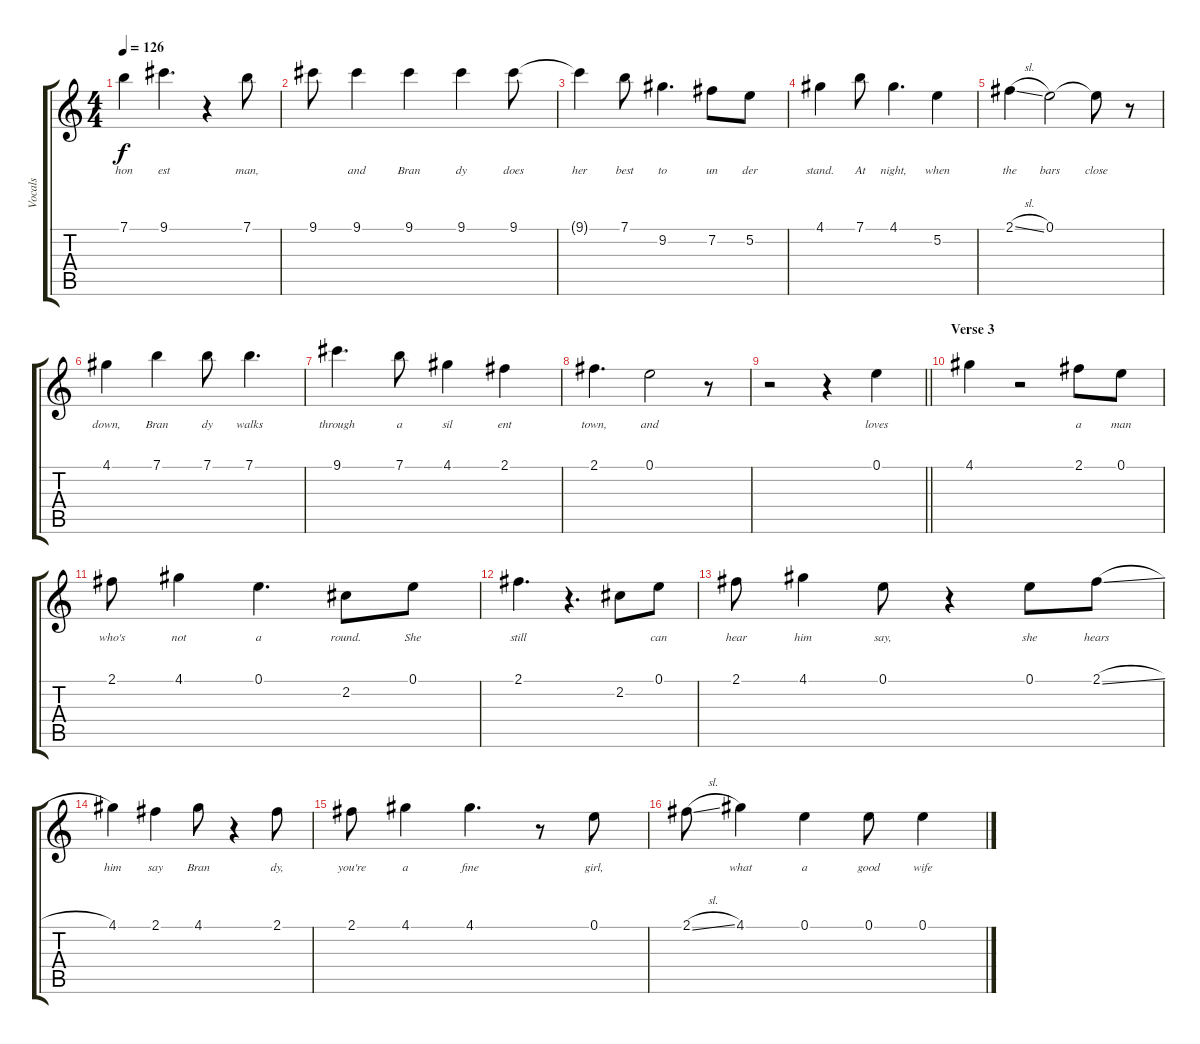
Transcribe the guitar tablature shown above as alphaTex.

\track ("Vocals" "Vocals") {instrument overdrivenguitar}
\staff {score tabs}
\tuning (E4 B3 G3 D3 A2 E2) {hide}
\ts (4 4)
\tempo 126
\clef g2
\ks c
7.1.4{lyrics (0 "hon") lyrics (1 "") lyrics (2 "") lyrics (3 "") lyrics (4 "") dy f} 9.1.4{d lyrics (0 "est") lyrics (1 "") lyrics (2 "") lyrics (3 "") lyrics (4 "")} r.4 7.1.8{lyrics (0 "man,") lyrics (1 "") lyrics (2 "") lyrics (3 "") lyrics (4 "")} |
9.1.8{lyrics (0 "") lyrics (1 "") lyrics (2 "") lyrics (3 "") lyrics (4 "")} 9.1.4{lyrics (0 "and") lyrics (1 "") lyrics (2 "") lyrics (3 "") lyrics (4 "")} 9.1.4{lyrics (0 "Bran") lyrics (1 "") lyrics (2 "") lyrics (3 "") lyrics (4 "")} 9.1.4{lyrics (0 "dy") lyrics (1 "") lyrics (2 "") lyrics (3 "") lyrics (4 "")} 9.1.8{lyrics (0 "does") lyrics (1 "") lyrics (2 "") lyrics (3 "") lyrics (4 "")} |
9.1{t}.4{lyrics (0 "her") lyrics (1 "") lyrics (2 "") lyrics (3 "") lyrics (4 "")} 7.1.8{lyrics (0 "best") lyrics (1 "") lyrics (2 "") lyrics (3 "") lyrics (4 "")} 9.2.4{d lyrics (0 "to") lyrics (1 "") lyrics (2 "") lyrics (3 "") lyrics (4 "")} 7.2.8{lyrics (0 "un") lyrics (1 "") lyrics (2 "") lyrics (3 "") lyrics (4 "")} 5.2.8{lyrics (0 "der") lyrics (1 "") lyrics (2 "") lyrics (3 "") lyrics (4 "")} |
4.1.4{lyrics (0 "stand.") lyrics (1 "") lyrics (2 "") lyrics (3 "") lyrics (4 "")} 7.1.8{lyrics (0 "At") lyrics (1 "") lyrics (2 "") lyrics (3 "") lyrics (4 "")} 4.1.4{d lyrics (0 "night,") lyrics (1 "") lyrics (2 "") lyrics (3 "") lyrics (4 "")} 5.2.4{lyrics (0 "when") lyrics (1 "") lyrics (2 "") lyrics (3 "") lyrics (4 "")} |
2.1{sl}.4{lyrics (0 "the") lyrics (1 "") lyrics (2 "") lyrics (3 "") lyrics (4 "")} 0.1.2{lyrics (0 "bars") lyrics (1 "") lyrics (2 "") lyrics (3 "") lyrics (4 "")} 0.1{t}.8{lyrics (0 "close") lyrics (1 "") lyrics (2 "") lyrics (3 "") lyrics (4 "")} r.8 |
4.1.4{lyrics (0 "down,") lyrics (1 "") lyrics (2 "") lyrics (3 "") lyrics (4 "")} 7.1.4{lyrics (0 "Bran") lyrics (1 "") lyrics (2 "") lyrics (3 "") lyrics (4 "")} 7.1.8{lyrics (0 "dy") lyrics (1 "") lyrics (2 "") lyrics (3 "") lyrics (4 "")} 7.1.4{d lyrics (0 "walks") lyrics (1 "") lyrics (2 "") lyrics (3 "") lyrics (4 "")} |
9.1.4{d lyrics (0 "through") lyrics (1 "") lyrics (2 "") lyrics (3 "") lyrics (4 "")} 7.1.8{lyrics (0 "a") lyrics (1 "") lyrics (2 "") lyrics (3 "") lyrics (4 "")} 4.1.4{lyrics (0 "sil") lyrics (1 "") lyrics (2 "") lyrics (3 "") lyrics (4 "")} 2.1.4{lyrics (0 "ent") lyrics (1 "") lyrics (2 "") lyrics (3 "") lyrics (4 "")} |
2.1.4{d lyrics (0 "town,") lyrics (1 "") lyrics (2 "") lyrics (3 "") lyrics (4 "")} 0.1.2{lyrics (0 "and") lyrics (1 "") lyrics (2 "") lyrics (3 "") lyrics (4 "")} r.8 |
\barLineRight lightlight
r.2 r.4 0.1.4{lyrics (0 "loves") lyrics (1 "") lyrics (2 "") lyrics (3 "") lyrics (4 "")} |
\section ("" "Verse 3")
4.1.4{lyrics (0 "") lyrics (1 "") lyrics (2 "") lyrics (3 "") lyrics (4 "")} r.2 2.1.8{lyrics (0 "a") lyrics (1 "") lyrics (2 "") lyrics (3 "") lyrics (4 "")} 0.1.8{lyrics (0 "man") lyrics (1 "") lyrics (2 "") lyrics (3 "") lyrics (4 "")} |
2.1.8{lyrics (0 "who's") lyrics (1 "") lyrics (2 "") lyrics (3 "") lyrics (4 "")} 4.1.4{lyrics (0 "not") lyrics (1 "") lyrics (2 "") lyrics (3 "") lyrics (4 "")} 0.1.4{d lyrics (0 "a") lyrics (1 "") lyrics (2 "") lyrics (3 "") lyrics (4 "")} 2.2.8{lyrics (0 "round.") lyrics (1 "") lyrics (2 "") lyrics (3 "") lyrics (4 "")} 0.1.8{lyrics (0 "She") lyrics (1 "") lyrics (2 "") lyrics (3 "") lyrics (4 "")} |
2.1.4{d lyrics (0 "still") lyrics (1 "") lyrics (2 "") lyrics (3 "") lyrics (4 "")} r.4{d} 2.2.8{lyrics (0 "") lyrics (1 "") lyrics (2 "") lyrics (3 "") lyrics (4 "")} 0.1.8{lyrics (0 "can") lyrics (1 "") lyrics (2 "") lyrics (3 "") lyrics (4 "")} |
2.1.8{lyrics (0 "hear") lyrics (1 "") lyrics (2 "") lyrics (3 "") lyrics (4 "")} 4.1.4{lyrics (0 "him") lyrics (1 "") lyrics (2 "") lyrics (3 "") lyrics (4 "")} 0.1.8{lyrics (0 "say,") lyrics (1 "") lyrics (2 "") lyrics (3 "") lyrics (4 "")} r.4 0.1.8{lyrics (0 "she") lyrics (1 "") lyrics (2 "") lyrics (3 "") lyrics (4 "")} 2.1{sl}.8{lyrics (0 "hears") lyrics (1 "") lyrics (2 "") lyrics (3 "") lyrics (4 "")} |
4.1.4{lyrics (0 "him") lyrics (1 "") lyrics (2 "") lyrics (3 "") lyrics (4 "")} 2.1.4{lyrics (0 "say") lyrics (1 "") lyrics (2 "") lyrics (3 "") lyrics (4 "")} 4.1.8{lyrics (0 "Bran") lyrics (1 "") lyrics (2 "") lyrics (3 "") lyrics (4 "")} r.4 2.1.8{lyrics (0 "dy,") lyrics (1 "") lyrics (2 "") lyrics (3 "") lyrics (4 "")} |
2.1.8{lyrics (0 "you're") lyrics (1 "") lyrics (2 "") lyrics (3 "") lyrics (4 "")} 4.1.4{lyrics (0 "a") lyrics (1 "") lyrics (2 "") lyrics (3 "") lyrics (4 "")} 4.1.4{d lyrics (0 "fine") lyrics (1 "") lyrics (2 "") lyrics (3 "") lyrics (4 "")} r.8 0.1.8{lyrics (0 "girl,") lyrics (1 "") lyrics (2 "") lyrics (3 "") lyrics (4 "")} |
2.1{sl}.8{lyrics (0 "") lyrics (1 "") lyrics (2 "") lyrics (3 "") lyrics (4 "")} 4.1.4{lyrics (0 "what") lyrics (1 "") lyrics (2 "") lyrics (3 "") lyrics (4 "")} 0.1.4{lyrics (0 "a") lyrics (1 "") lyrics (2 "") lyrics (3 "") lyrics (4 "")} 0.1.8{lyrics (0 "good") lyrics (1 "") lyrics (2 "") lyrics (3 "") lyrics (4 "")} 0.1.4{lyrics (0 "wife") lyrics (1 "") lyrics (2 "") lyrics (3 "") lyrics (4 "")}
